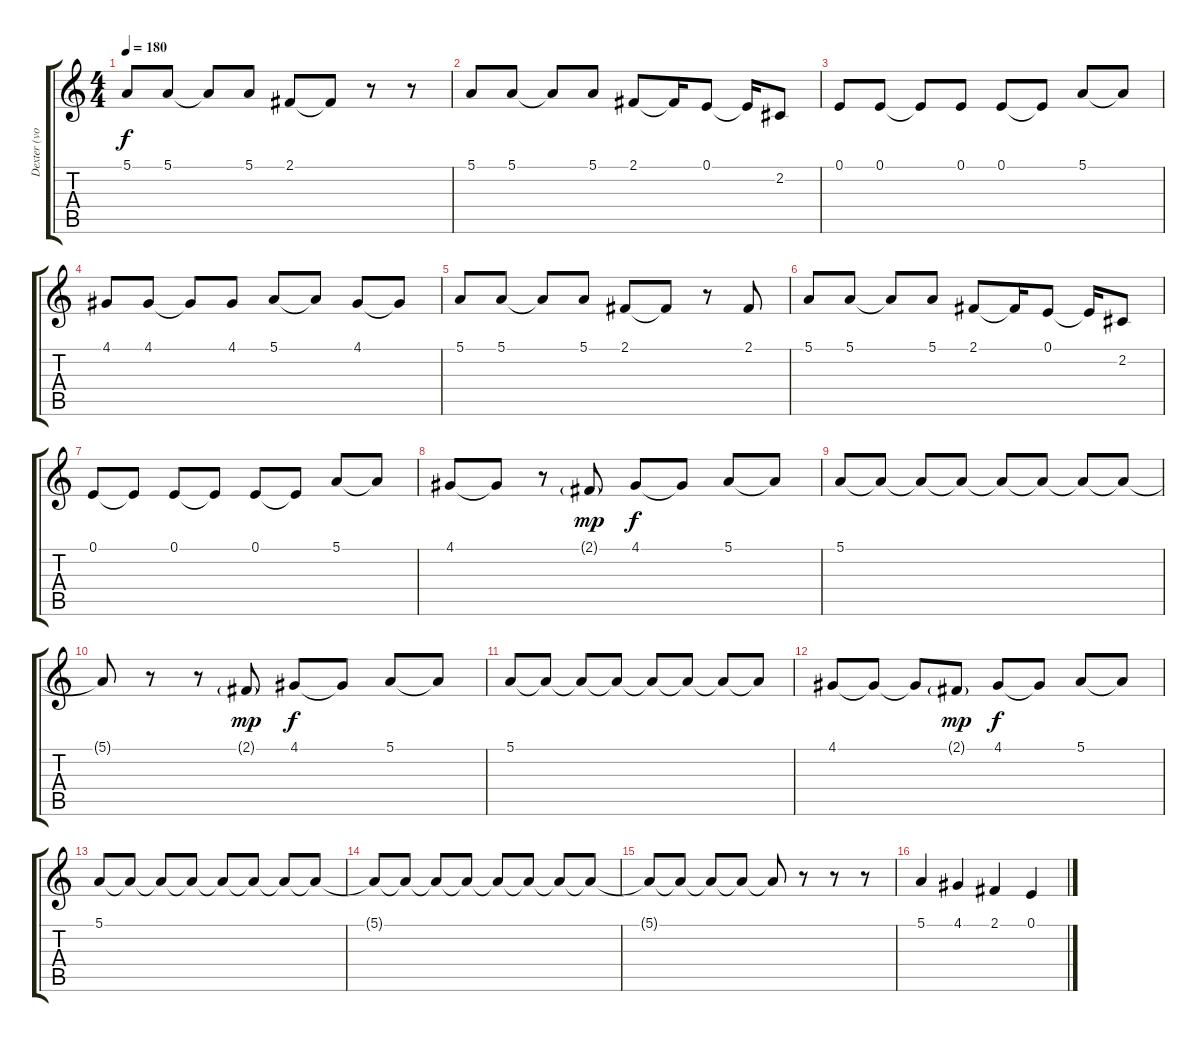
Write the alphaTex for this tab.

\track ("Dexter (vocals)" "Dexter (vo") {instrument oboe}
\staff {score tabs}
\tuning (E4 B3 G3 D3 A2 E2) {hide}
\ts (4 4)
\tempo 180
\clef g2
\ks c
5.1.8{dy f} 5.1.8 5.1{t}.8 5.1.8 2.1.8 2.1{t}.8 r.8 r.8 |
5.1.8 5.1.8 5.1{t}.8 5.1.8 2.1.8 2.1{t}.16 0.1.8 0.1{t}.16 2.2.8 |
0.1.8 0.1.8 0.1{t}.8 0.1.8 0.1.8 0.1{t}.8 5.1.8 5.1{t}.8 |
4.1.8 4.1.8 4.1{t}.8 4.1.8 5.1.8 5.1{t}.8 4.1.8 4.1{t}.8 |
5.1.8 5.1.8 5.1{t}.8 5.1.8 2.1.8 2.1{t}.8 r.8 2.1.8 |
5.1.8 5.1.8 5.1{t}.8 5.1.8 2.1.8 2.1{t}.16 0.1.8 0.1{t}.16 2.2.8 |
0.1.8 0.1{t}.8 0.1.8 0.1{t}.8 0.1.8 0.1{t}.8 5.1.8 5.1{t}.8 |
4.1.8 4.1{t}.8 r.8 2.1{g}.8{dy mp} 4.1.8{dy f} 4.1{t}.8 5.1.8 5.1{t}.8 |
5.1.8 5.1{t}.8 5.1{t}.8 5.1{t}.8 5.1{t}.8 5.1{t}.8 5.1{t}.8 5.1{t}.8 |
5.1{t}.8 r.8 r.8 2.1{g}.8{dy mp} 4.1.8{dy f} 4.1{t}.8 5.1.8 5.1{t}.8 |
5.1.8 5.1{t}.8 5.1{t}.8 5.1{t}.8 5.1{t}.8 5.1{t}.8 5.1{t}.8 5.1{t}.8 |
4.1.8 4.1{t}.8 4.1{t}.8 2.1{g}.8{dy mp} 4.1.8{dy f} 4.1{t}.8 5.1.8 5.1{t}.8 |
5.1.8 5.1{t}.8 5.1{t}.8 5.1{t}.8 5.1{t}.8 5.1{t}.8 5.1{t}.8 5.1{t}.8 |
5.1{t}.8 5.1{t}.8 5.1{t}.8 5.1{t}.8 5.1{t}.8 5.1{t}.8 5.1{t}.8 5.1{t}.8 |
5.1{t}.8 5.1{t}.8 5.1{t}.8 5.1{t}.8 5.1{t}.8 r.8 r.8 r.8 |
5.1.4 4.1.4 2.1.4 0.1.4
